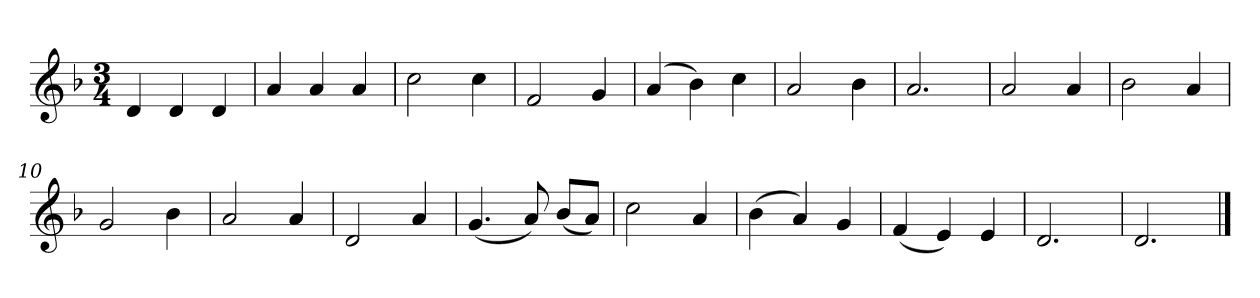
**kern
*part1
*staff1
*k[b-]
*M3/4
*MM120
=1
4d
4d
4d
=2
4a
4a
4a
=3
2cc
4cc
=4
2f
4g
=5
(4a
4b-)
4cc
=6
2a
4b-
=7
2.a
=8
2a
4a
=9
2b-
4a
=10
2g
4b-
=11
2a
4a
=12
2d
4a
=13
(4.g
8a)
(8b-L
8aJ)
=14
2cc
4a
=15
(4b-
4a)
4g
=16
(4f
4e)
4e
=17
2.d
=18
2.d
==
*-
